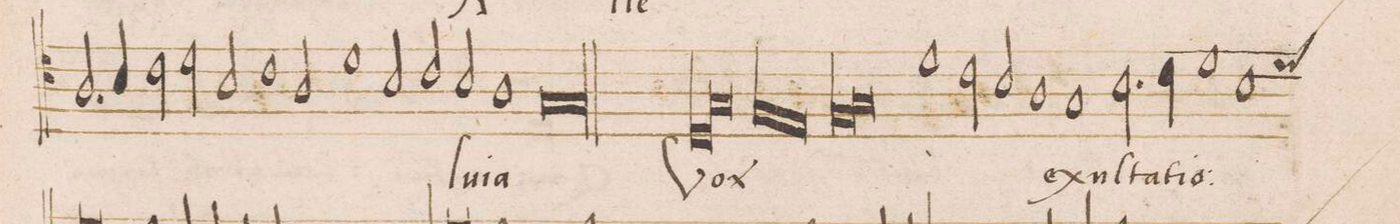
**kern	**text
*I"DISCANTVS	*
*clefC4	*
*k[]	*
*met(C|)	*
*M2/1	*
2.A/	.
=9-	=9-
4B/	.
2c\	.
2d\	.
2B/	.
=10-	=10-
1c	.
2A/	.
1d\	.
=11-	=11-
2B/	.
2c/	.
2B/	.
=12-	=12-
1A	-lu-
1Gl	-ia
=13||-	=13||-
*lig	*
1D	Vox
1G	.
*Xlig	*
=14-	=14-
*lig	*
1F	.
1E	.
*Xlig	*
=15-	=15-
*lig	*
1F	.
1G	.
*Xlig	*
=16-	=16-
1d	.
2c\	.
2B/	.
=17-	=17-
1A	ex-
1G	-ul-
=18-	=18-
2.B\	-ta-
4c\	-ti-
1d	-o-
=19-	=19-
*custos:d	*
1B	.
*-	*-
